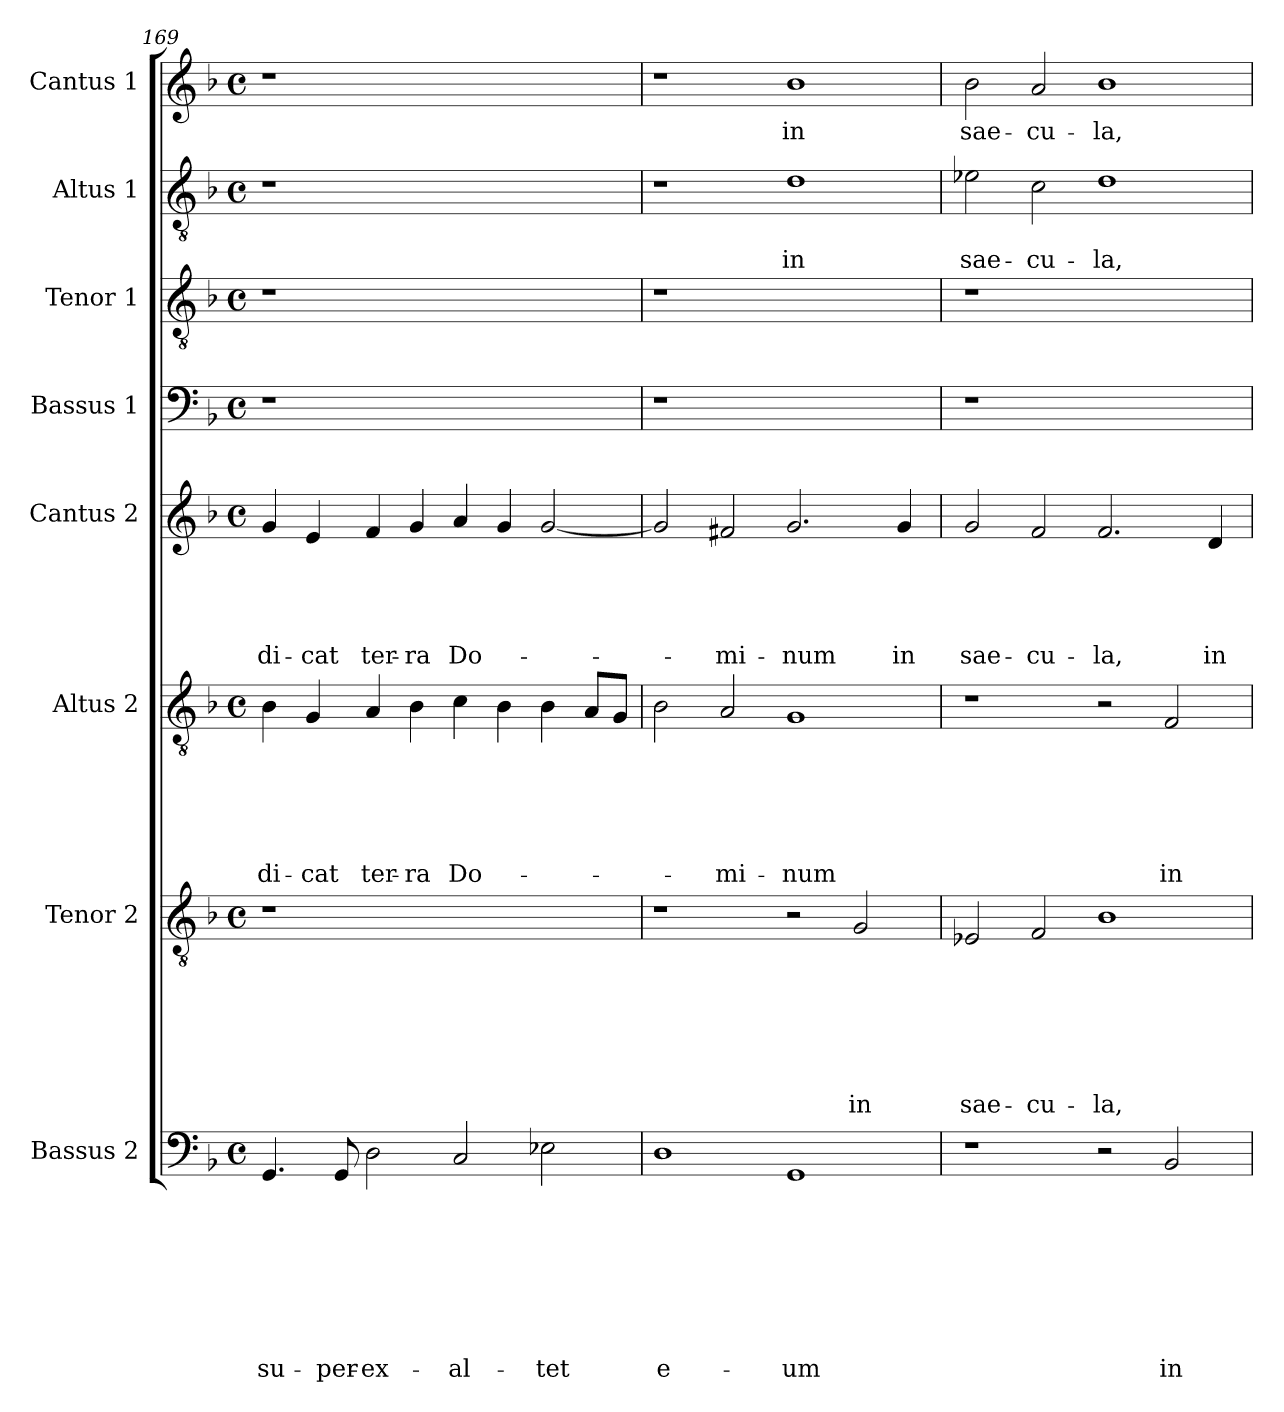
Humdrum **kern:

**kern	**text	**text	**text	**text	**text	**text	**text	**text	**kern	**text	**text	**text	**text	**text	**text	**text	**kern	**text	**text	**text	**text	**text	**text	**kern	**text	**text	**text	**text	**text	**kern	**kern	**kern	**text	**text	**kern	**text
*part8	*part8	*part8	*part8	*part8	*part8	*part8	*part8	*part8	*part7	*part7	*part7	*part7	*part7	*part7	*part7	*part7	*part6	*part6	*part6	*part6	*part6	*part6	*part6	*part5	*part5	*part5	*part5	*part5	*part5	*part4	*part3	*part2	*part2	*part2	*part1	*part1
*staff8	*staff8	*staff8	*staff8	*staff8	*staff8	*staff8	*staff8	*staff8	*staff7	*staff7	*staff7	*staff7	*staff7	*staff7	*staff7	*staff7	*staff6	*staff6	*staff6	*staff6	*staff6	*staff6	*staff6	*staff5	*staff5	*staff5	*staff5	*staff5	*staff5	*staff4	*staff3	*staff2	*staff2	*staff2	*staff1	*staff1
*I"Bassus 2	*	*	*	*	*	*	*	*	*I"Tenor 2	*	*	*	*	*	*	*	*I"Altus 2	*	*	*	*	*	*	*I"Cantus 2	*	*	*	*	*	*I"Bassus 1	*I"Tenor 1	*I"Altus 1	*	*	*I"Cantus 1	*
*I'B2	*	*	*	*	*	*	*	*	*I'T2	*	*	*	*	*	*	*	*I'A2	*	*	*	*	*	*	*I'C2	*	*	*	*	*	*I'B1	*I'T1	*I'A1	*	*	*I'C1	*
*clefF4	*	*	*	*	*	*	*	*	*clefGv2	*	*	*	*	*	*	*	*clefGv2	*	*	*	*	*	*	*clefG2	*	*	*	*	*	*clefF4	*clefGv2	*clefGv2	*	*	*clefG2	*
*k[b-]	*	*	*	*	*	*	*	*	*k[b-]	*	*	*	*	*	*	*	*k[b-]	*	*	*	*	*	*	*k[b-]	*	*	*	*	*	*k[b-]	*k[b-]	*k[b-]	*	*	*k[b-]	*
*d:	*	*	*	*	*	*	*	*	*d:	*	*	*	*	*	*	*	*d:	*	*	*	*	*	*	*d:	*	*	*	*	*	*d:	*d:	*d:	*	*	*d:	*
*M4/4	*	*	*	*	*	*	*	*	*M4/4	*	*	*	*	*	*	*	*M4/4	*	*	*	*	*	*	*M4/4	*	*	*	*	*	*M4/4	*M4/4	*M4/4	*	*	*M4/4	*
*met(c)	*	*	*	*	*	*	*	*	*met(c)	*	*	*	*	*	*	*	*met(c)	*	*	*	*	*	*	*met(c)	*	*	*	*	*	*met(c)	*met(c)	*met(c)	*	*	*met(c)	*
=169	=169	=169	=169	=169	=169	=169	=169	=169	=169	=169	=169	=169	=169	=169	=169	=169	=169	=169	=169	=169	=169	=169	=169	=169	=169	=169	=169	=169	=169	=169	=169	=169	=169	=169	=169	=169
4.GG/	.	.	.	.	.	.	.	su-	1r	.	.	.	.	.	.	.	4B-\	.	.	.	.	.	-di-	4g/	.	.	.	.	-di-	1r	1r	1r	.	.	1r	.
.	.	.	.	.	.	.	.	.	.	.	.	.	.	.	.	.	4G/	.	.	.	.	.	-cat	4e/	.	.	.	.	-cat	.	.	.	.	.	.	.
8GG/	.	.	.	.	.	.	.	-per-	.	.	.	.	.	.	.	.	.	.	.	.	.	.	.	.	.	.	.	.	.	.	.	.	.	.	.	.
2D\	.	.	.	.	.	.	.	-ex-	.	.	.	.	.	.	.	.	4A/	.	.	.	.	.	ter-	4f/	.	.	.	.	ter-	.	.	.	.	.	.	.
.	.	.	.	.	.	.	.	.	.	.	.	.	.	.	.	.	4B-\	.	.	.	.	.	-ra	4g/	.	.	.	.	-ra	.	.	.	.	.	.	.
2C/	.	.	.	.	.	.	.	-al-	1ryy	.	.	.	.	.	.	.	4c\	.	.	.	.	.	Do-	4a/	.	.	.	.	Do-	1ryy	1ryy	1ryy	.	.	1ryy	.
.	.	.	.	.	.	.	.	.	.	.	.	.	.	.	.	.	4B-\	.	.	.	.	.	.	4g/	.	.	.	.	.	.	.	.	.	.	.	.
2E-X\	.	.	.	.	.	.	.	-tet	.	.	.	.	.	.	.	.	4B-\	.	.	.	.	.	.	[2g/	.	.	.	.	.	.	.	.	.	.	.	.
.	.	.	.	.	.	.	.	.	.	.	.	.	.	.	.	.	8A/L	.	.	.	.	.	.	.	.	.	.	.	.	.	.	.	.	.	.	.
.	.	.	.	.	.	.	.	.	.	.	.	.	.	.	.	.	8G/J	.	.	.	.	.	.	.	.	.	.	.	.	.	.	.	.	.	.	.
=170	=170	=170	=170	=170	=170	=170	=170	=170	=170	=170	=170	=170	=170	=170	=170	=170	=170	=170	=170	=170	=170	=170	=170	=170	=170	=170	=170	=170	=170	=170	=170	=170	=170	=170	=170	=170
1D	.	.	.	.	.	.	.	e-	1r	.	.	.	.	.	.	.	2B-\	.	.	.	.	.	.	2g/]	.	.	.	.	.	1r	1r	1r	.	.	1r	.
.	.	.	.	.	.	.	.	.	.	.	.	.	.	.	.	.	2A/	.	.	.	.	.	-mi-	2f#X/	.	.	.	.	-mi-	.	.	.	.	.	.	.
1GG	.	.	.	.	.	.	.	-um	2r	.	.	.	.	.	.	.	1G	.	.	.	.	.	-num	2.g/	.	.	.	.	-num	1ryy	1ryy	1d	.	in	1b-	in
.	.	.	.	.	.	.	.	.	2G/	.	.	.	.	.	.	in	.	.	.	.	.	.	.	.	.	.	.	.	.	.	.	.	.	.	.	.
.	.	.	.	.	.	.	.	.	.	.	.	.	.	.	.	.	.	.	.	.	.	.	.	4g/	.	.	.	.	in	.	.	.	.	.	.	.
=171	=171	=171	=171	=171	=171	=171	=171	=171	=171	=171	=171	=171	=171	=171	=171	=171	=171	=171	=171	=171	=171	=171	=171	=171	=171	=171	=171	=171	=171	=171	=171	=171	=171	=171	=171	=171
1r	.	.	.	.	.	.	.	.	2E-X/	.	.	.	.	.	.	sae-	1r	.	.	.	.	.	.	2g/	.	.	.	.	sae-	1r	1r	2e-X\	.	sae-	2b-\	sae-
.	.	.	.	.	.	.	.	.	2F/	.	.	.	.	.	.	-cu-	.	.	.	.	.	.	.	2f/	.	.	.	.	-cu-	.	.	2c\	.	-cu-	2a/	-cu-
2r	.	.	.	.	.	.	.	.	1B-	.	.	.	.	.	.	-la,	2r	.	.	.	.	.	.	2.f/	.	.	.	.	-la,	1ryy	1ryy	1d	.	-la,	1b-	-la,
2BB-/	.	.	.	.	.	.	.	in	.	.	.	.	.	.	.	.	2F/	.	.	.	.	.	in	.	.	.	.	.	.	.	.	.	.	.	.	.
.	.	.	.	.	.	.	.	.	.	.	.	.	.	.	.	.	.	.	.	.	.	.	.	4d/	.	.	.	.	in	.	.	.	.	.	.	.
=	=	=	=	=	=	=	=	=	=	=	=	=	=	=	=	=	=	=	=	=	=	=	=	=	=	=	=	=	=	=	=	=	=	=	=	=
*-	*-	*-	*-	*-	*-	*-	*-	*-	*-	*-	*-	*-	*-	*-	*-	*-	*-	*-	*-	*-	*-	*-	*-	*-	*-	*-	*-	*-	*-	*-	*-	*-	*-	*-	*-	*-
